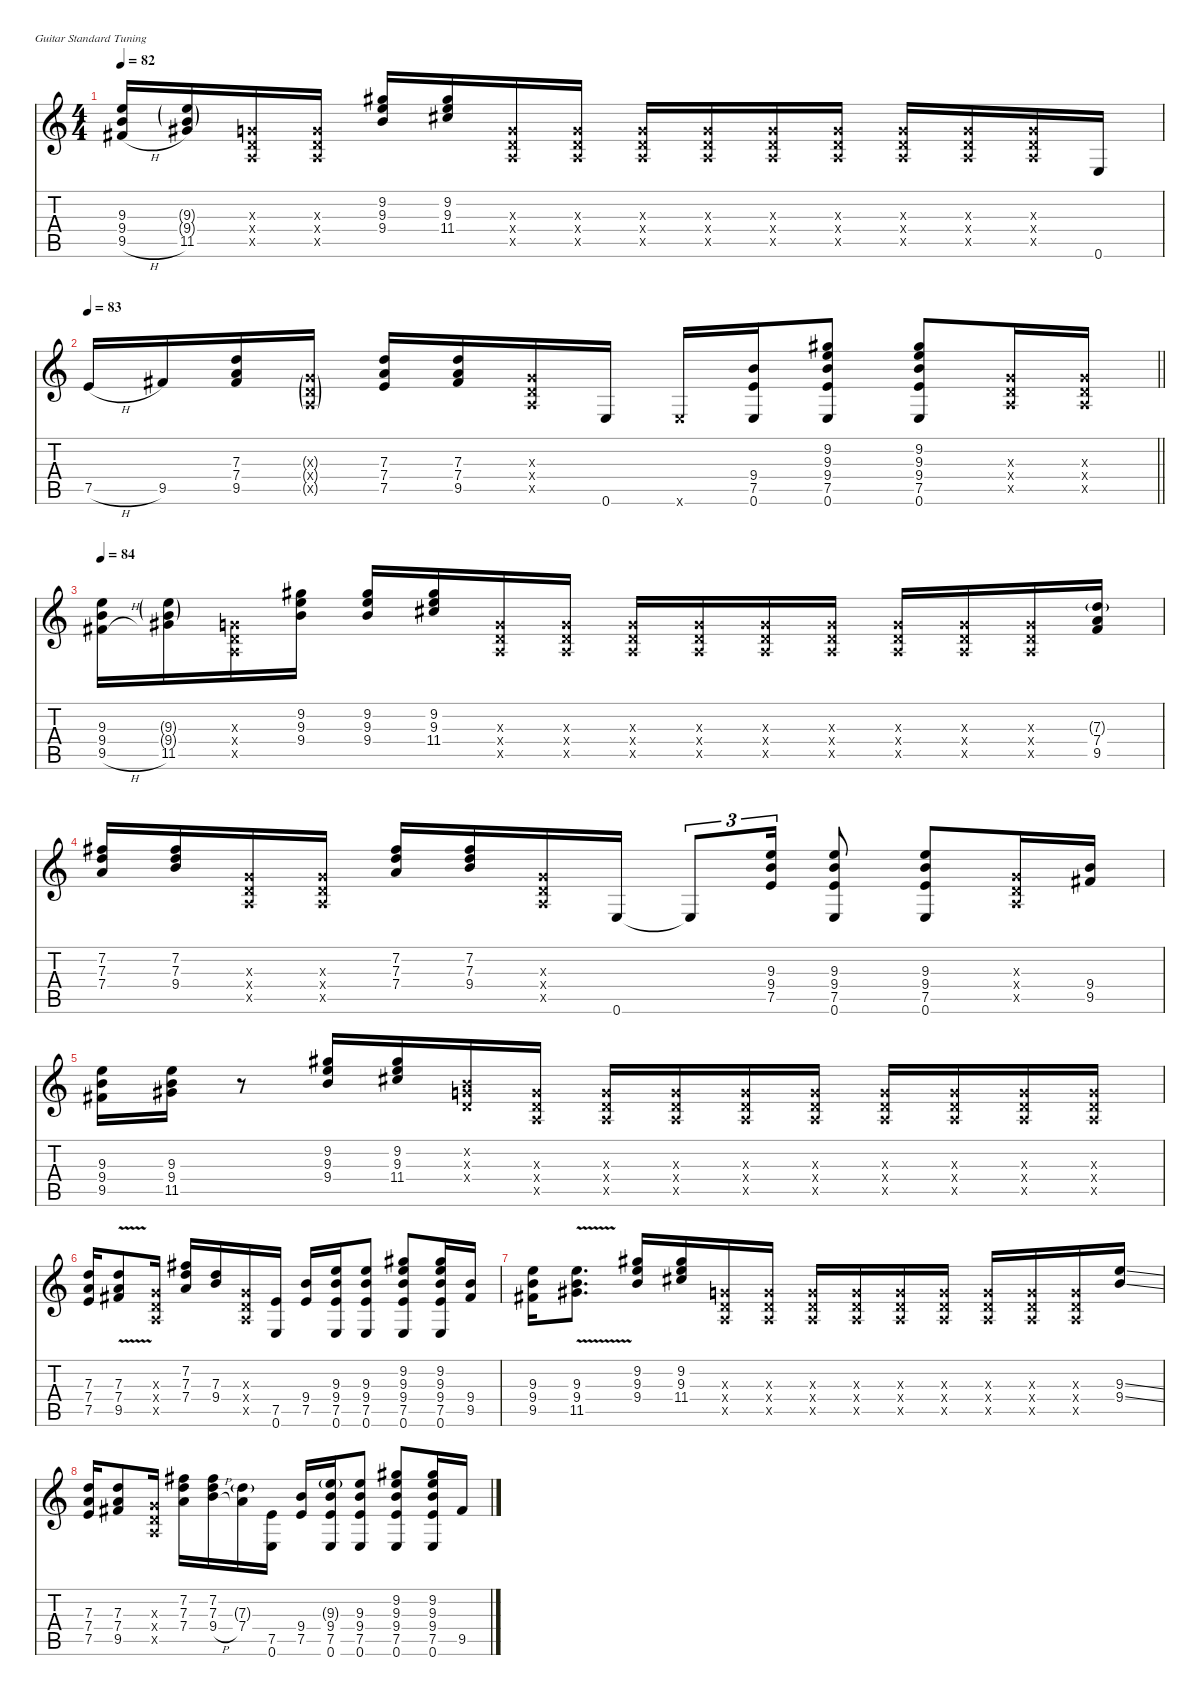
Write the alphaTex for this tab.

\defaultSystemsLayout 4
\hideDynamics
\bracketExtendMode nobrackets
\singleTrackTrackNamePolicy hidden
\multiTrackTrackNamePolicy hidden
\firstSystemTrackNameMode fullname
\firstSystemTrackNameOrientation horizontal
\otherSystemsTrackNameOrientation horizontal
\track ("Jimmy Page (clean electric guitar)" "jz.guit.") {defaultSystemsLayout 4 instrument electricguitarjazz}
\staff {score tabs}
\tuning (E4 B3 G3 D3 A2 E2)
\ts (4 4)
\tempo 82
\clef g2
\ks c
(9.3 9.4 9.5{h acc #}).16{dy f beam Up} (9.3{g} 9.4{g} 11.5{acc #}).16{beam Up} (0.3{x} 0.4{x} 0.5{x}).16{beam Up} (0.3{x} 0.4{x} 0.5{x}).16{beam Up} (9.2{acc #} 9.3 9.4).16{beam Up} (9.2{acc #} 9.3 11.4{acc #}).16{beam Up} (0.3{x} 0.4{x} 0.5{x}).16{beam Up} (0.3{x} 0.4{x} 0.5{x}).16{beam Up} (0.3{x} 0.4{x} 0.5{x}).16{beam Up} (0.3{x} 0.4{x} 0.5{x}).16{beam Up} (0.3{x} 0.4{x} 0.5{x}).16{beam Up} (0.3{x} 0.4{x} 0.5{x}).16{beam Up} (0.3{x} 0.4{x} 0.5{x}).16{beam Up} (0.3{x} 0.4{x} 0.5{x}).16{beam Up} (0.3{x} 0.4{x} 0.5{x}).16{beam Up} 0.6.16{beam Up} |
\tempo 83
\barLineRight lightlight
7.5{h}.16{beam Up} 9.5{acc #}.16{beam Up} (7.3 7.4 9.5{acc #}).16{beam Up} (0.3{g x} 0.4{g x} 0.5{g x}).16{beam Up} (7.3 7.4 7.5).16{beam Up} (7.3 7.4 9.5{acc #}).16{beam Up} (0.3{x} 0.4{x} 0.5{x}).16{beam Up} 0.6.16{beam Up} 0.6{x}.16{beam Up} (9.4 7.5 0.6).16{beam Up} (9.2{acc #} 9.3 9.4 7.5 0.6).8{beam Up} (9.2{acc #} 9.3 9.4 7.5 0.6).8{beam Up} (0.3{x} 0.4{x} 0.5{x}).16{beam Up} (0.3{x} 0.4{x} 0.5{x}).16{beam Up} |
\tempo 84
(9.3 9.4 9.5{h acc #}).16{beam Down} (9.3{g} 9.4{g} 11.5{acc #}).16{beam Down} (0.3{x} 0.4{x} 0.5{x}).16{beam Down} (9.2{acc #} 9.3 9.4).16{beam Down} (9.2{acc #} 9.3 9.4).16{beam Up} (9.2{acc #} 9.3 11.4{acc #}).16{beam Up} (0.3{x} 0.4{x} 0.5{x}).16{beam Up} (0.3{x} 0.4{x} 0.5{x}).16{beam Up} (0.3{x} 0.4{x} 0.5{x}).16{beam Up} (0.3{x} 0.4{x} 0.5{x}).16{beam Up} (0.3{x} 0.4{x} 0.5{x}).16{beam Up} (0.3{x} 0.4{x} 0.5{x}).16{beam Up} (0.3{x} 0.4{x} 0.5{x}).16{beam Up} (0.3{x} 0.4{x} 0.5{x}).16{beam Up} (0.3{x} 0.4{x} 0.5{x}).16{beam Up} (7.3{g} 7.4 9.5{acc #}).16{beam Up} |
(7.2{acc #} 7.3 7.4).16{beam Up} (7.2{acc #} 7.3 9.4).16{beam Up} (0.3{x} 0.4{x} 0.5{x}).16{beam Up} (0.3{x} 0.4{x} 0.5{x}).16{beam Up} (7.2{acc #} 7.3 7.4).16{beam Up} (7.2{acc #} 7.3 9.4).16{beam Up} (0.3{x} 0.4{x} 0.5{x}).16{beam Up} 0.6.16{beam Up} 0.6{t}.8{tu (3 2) beam Up} (9.3 9.4 7.5).16{tu (3 2) beam Up} (9.3 9.4 7.5 0.6).8{beam Up} (9.3 9.4 7.5 0.6).8{beam Up} (0.3{x} 0.4{x} 0.5{x}).16{beam Up} (9.4 9.5{acc #}).16{beam Up} |
(9.3 9.4 9.5{acc #}).16{beam Down} (9.3 9.4 11.5{acc #}).16{beam Down} r.8{beam Down} (9.2{acc #} 9.3 9.4).16{beam Up} (9.2{acc #} 9.3 11.4{acc #}).16{beam Up} (0.2{x} 0.3{x} 0.4{x}).16{beam Up} (0.3{x} 0.4{x} 0.5{x}).16{beam Up} (0.3{x} 0.4{x} 0.5{x}).16{beam Up} (0.3{x} 0.4{x} 0.5{x}).16{beam Up} (0.3{x} 0.4{x} 0.5{x}).16{beam Up} (0.3{x} 0.4{x} 0.5{x}).16{beam Up} (0.3{x} 0.4{x} 0.5{x}).16{beam Up} (0.3{x} 0.4{x} 0.5{x}).16{beam Up} (0.3{x} 0.4{x} 0.5{x}).16{beam Up} (0.3{x} 0.4{x} 0.5{x}).16{beam Up} |
(7.3 7.4 7.5).16{beam Up} (7.3{v} 7.4{v} 9.5{v acc #}).8{beam Up} (0.3{x} 0.4{x} 0.5{x}).16{beam Up} (7.2{acc #} 7.3 7.4).16{beam Up} (7.3 9.4).16{beam Up} (0.3{x} 0.4{x} 0.5{x}).16{beam Up} (7.5 0.6).16{beam Up} (9.4 7.5).16{beam Up} (9.3 9.4 7.5 0.6).16{beam Up} (9.3 9.4 7.5 0.6).8{beam Up} (9.2{acc #} 9.3 9.4 7.5 0.6).8{beam Up} (9.2{acc #} 9.3 9.4 7.5 0.6).16{beam Up} (9.4 9.5{acc #}).16{beam Up} |
(9.3 9.4 9.5{acc #}).16{beam Down} (9.3{v} 9.4{v} 11.5{v acc #}).8{d beam Down} (9.2{acc #} 9.3 9.4).16{beam Up} (9.2{acc #} 9.3 11.4{acc #}).16{beam Up} (0.3{x} 0.4{x} 0.5{x}).16{beam Up} (0.3{x} 0.4{x} 0.5{x}).16{beam Up} (0.3{x} 0.4{x} 0.5{x}).16{beam Up} (0.3{x} 0.4{x} 0.5{x}).16{beam Up} (0.3{x} 0.4{x} 0.5{x}).16{beam Up} (0.3{x} 0.4{x} 0.5{x}).16{beam Up} (0.3{x} 0.4{x} 0.5{x}).16{beam Up} (0.3{x} 0.4{x} 0.5{x}).16{beam Up} (0.3{x} 0.4{x} 0.5{x}).16{beam Up} (9.3{ss} 9.4{ss}).16{beam Up} |
(7.3 7.4 7.5).16{beam Up} (7.3 7.4 9.5{acc #}).8{beam Up} (0.3{x} 0.4{x} 0.5{x}).16{beam Up} (7.2{acc #} 7.3 7.4).16{beam Down} (7.2{acc #} 7.3 9.4{h}).16{beam Down} (7.3{g} 7.4).16{beam Down} (7.5 0.6).16{beam Down} (9.4 7.5).16{beam Up} (9.3{g} 9.4 7.5 0.6).16{beam Up} (9.3 9.4 7.5 0.6).8{beam Up} (9.2{acc #} 9.3 9.4 7.5 0.6).8{beam Up} (9.2{acc #} 9.3 9.4 7.5 0.6).16{beam Up} 9.5{acc #}.16{beam Up}
